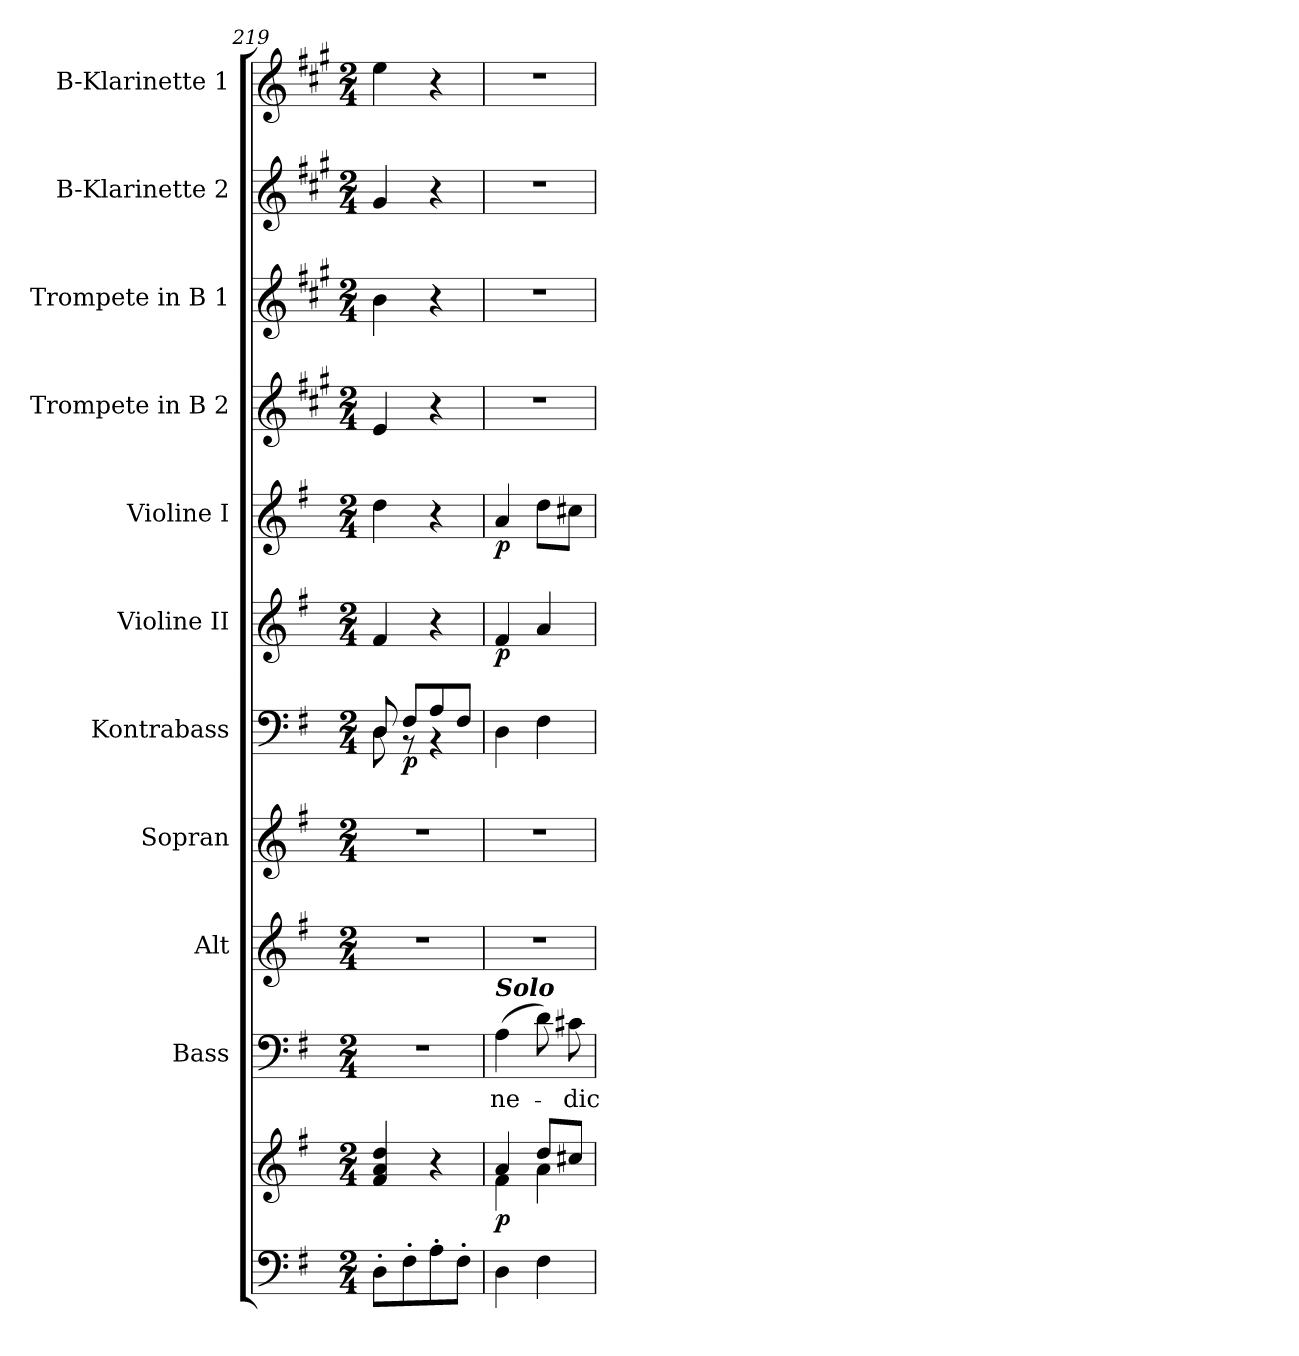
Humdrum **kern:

**kern	**kern	**dynam	**kern	**text	**kern	**kern	**kern	**dynam	**kern	**dynam	**kern	**dynam	**kern	**kern	**kern	**kern
*part11	*part11	*part11	*part10	*part10	*part9	*part8	*part7	*part7	*part6	*part6	*part5	*part5	*part4	*part3	*part2	*part1
*staff12	*staff11	*staff11/12	*staff10	*staff10	*staff9	*staff8	*staff7	*staff7	*staff6	*staff6	*staff5	*staff5	*staff4	*staff3	*staff2	*staff1
*	*	*	*I"Bass	*	*I"Alt	*I"Sopran	*I"Kontrabass	*	*I"Violine II	*	*I"Violine I	*	*I"Trompete in B 2	*I"Trompete in B 1	*I"B-Klarinette 2	*I"B-Klarinette 1
*	*	*	*I'B.	*	*I'A.	*I'S.	*I'Kb.	*	*I'Vl. II	*	*I'Vl. I	*	*I'Tr. 2	*I'Tr. 1	*I'B Kl. 2	*I'B Kl. 1
*clefF4	*clefG2	*	*clefF4	*	*clefG2	*clefG2	*clefF4	*	*clefG2	*	*clefG2	*	*clefG2	*clefG2	*clefG2	*clefG2
*	*	*	*	*	*	*	*ITrd7c12	*	*	*	*	*	*ITrd1c2	*ITrd1c2	*ITrd1c2	*ITrd1c2
*k[f#]	*k[f#]	*	*k[f#]	*	*k[f#]	*k[f#]	*k[f#]	*	*k[f#]	*	*k[f#]	*	*k[f#]	*k[f#]	*k[f#]	*k[f#]
*G:	*G:	*	*G:	*	*G:	*G:	*G:	*	*G:	*	*G:	*	*G:	*G:	*G:	*G:
*M2/4	*M2/4	*	*M2/4	*	*M2/4	*M2/4	*M2/4	*	*M2/4	*	*M2/4	*	*M2/4	*M2/4	*M2/4	*M2/4
=219	=219	=219	=219	=219	=219	=219	=219	=219	=219	=219	=219	=219	=219	=219	=219	=219
*	*	*	*	*	*	*	*^	*	*	*	*	*	*	*	*	*
8D'>\L	4f#/ 4a/ 4dd/	.	2r	.	2r	2r	8DD/	8DD\	.	4f#/	.	4dd\	.	4d/	4a\	4f#/	4dd\
!	!	!	!	!	!	!	!	!	!LO:DY:b	!	!	!	!	!	!	!	!
8F#'>\	.	.	.	.	.	.	8FF#/L	8rBB	p	.	.	.	.	.	.	.	.
8A'>\	4r	.	.	.	.	.	8AA/	4rAA	.	4r	.	4r	.	4r	4r	4r	4r
8F#'>\J	.	.	.	.	.	.	8FF#/J	.	.	.	.	.	.	.	.	.	.
*	*	*	*	*	*	*	*v	*v	*	*	*	*	*	*	*	*	*
=220	=220	=220	=220	=220	=220	=220	=220	=220	=220	=220	=220	=220	=220	=220	=220	=220
*	*^	*	*	*	*	*	*	*	*	*	*	*	*	*	*	*
!	!	!	!	!LO:TX:a:Bi:t=Solo	!	!	!	!	!	!	!	!	!	!	!	!	!
!	!	!	!LO:DY:b	!	!LO:LY:b	!	!	!	!	!	!LO:DY:b	!	!LO:DY:b	!	!	!	!
4D\	4a/	4f#\	p	(>4A\	-ne-	2r	2r	4DD\	.	4f#/	p	4a/	p	2r	2r	2r	2r
4F#\	8dd/L	4a\	.	8d\)	.	.	.	4FF#\	.	4a/	.	8dd\L	.	.	.	.	.
!	!	!	!	!	!LO:LY:b	!	!	!	!	!	!	!	!	!	!	!	!
.	8cc#X/J	.	.	8c#X\	-dic-	.	.	.	.	.	.	8cc#X\J	.	.	.	.	.
*	*v	*v	*	*	*	*	*	*	*	*	*	*	*	*	*	*	*
=	=	=	=	=	=	=	=	=	=	=	=	=	=	=	=	=
*-	*-	*-	*-	*-	*-	*-	*-	*-	*-	*-	*-	*-	*-	*-	*-	*-
